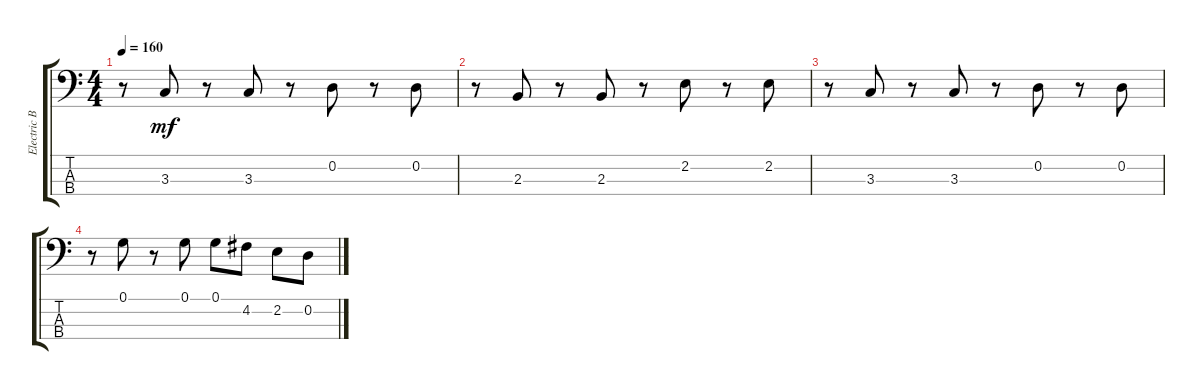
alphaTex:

\track ("Electric Bass" "Electric B") {instrument electricbassfinger}
\staff {score tabs}
\tuning (G2 D2 A1 E1) {hide}
\ts (4 4)
\tempo 160
\clef f4
\ks c
r.8{dy mf} 3.3.8 r.8 3.3.8 r.8 0.2.8 r.8 0.2.8 |
r.8 2.3.8 r.8 2.3.8 r.8 2.2.8 r.8 2.2.8 |
r.8 3.3.8 r.8 3.3.8 r.8 0.2.8 r.8 0.2.8 |
r.8 0.1.8 r.8 0.1.8 0.1.8 4.2.8 2.2.8 0.2.8
